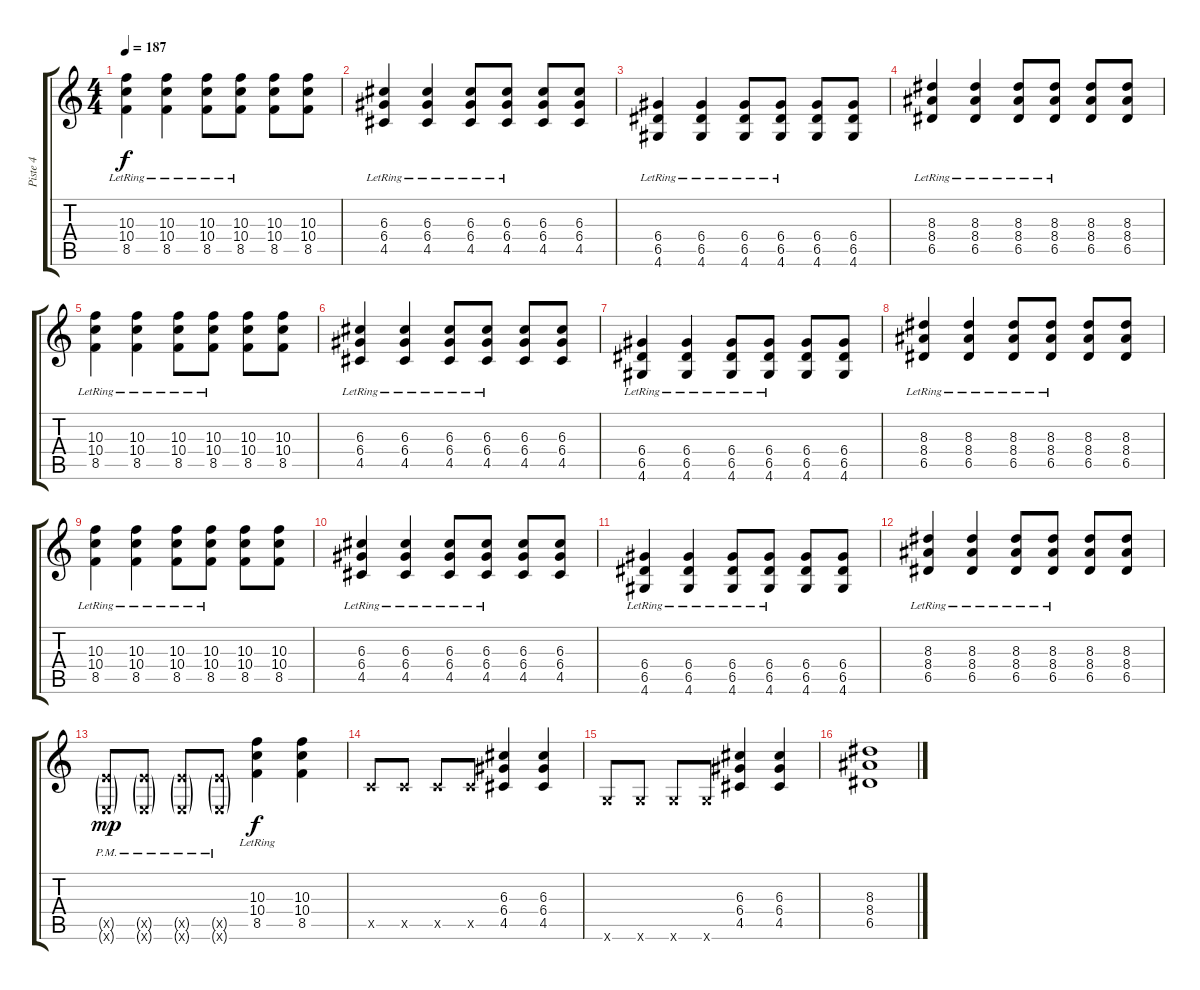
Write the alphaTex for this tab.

\track ("Piste 4" "Piste 4") {instrument overdrivenguitar}
\staff {score tabs}
\tuning (E4 B3 G3 D3 A2 E2) {hide}
\ts (4 4)
\tempo 187
\clef g2
\ks c
(10.3{lr} 10.4{lr} 8.5{lr}).4{dy f} (10.3{lr} 10.4{lr} 8.5{lr}).4 (10.3{lr} 10.4{lr} 8.5{lr}).8 (10.3{lr} 10.4{lr} 8.5{lr}).8 (10.3 10.4 8.5).8 (10.3 10.4 8.5).8 |
(6.3{lr} 6.4{lr} 4.5).4 (6.3{lr} 6.4{lr} 4.5{lr}).4 (6.3{lr} 6.4{lr} 4.5{lr}).8 (6.3{lr} 6.4{lr} 4.5{lr}).8 (6.3 6.4 4.5).8 (6.3 6.4 4.5).8 |
(6.4{lr} 6.5 4.6).4 (6.4{lr} 6.5{lr} 4.6).4 (6.4{lr} 6.5{lr} 4.6).8 (6.4{lr} 6.5{lr} 4.6).8 (6.4 6.5 4.6).8 (6.4 6.5 4.6).8 |
(8.3{lr} 8.4{lr} 6.5{lr}).4 (8.3{lr} 8.4{lr} 6.5{lr}).4 (8.3{lr} 8.4{lr} 6.5{lr}).8 (8.3{lr} 8.4{lr} 6.5{lr}).8 (8.3 8.4 6.5).8 (8.3 8.4 6.5).8 |
(10.3{lr} 10.4{lr} 8.5{lr}).4 (10.3{lr} 10.4{lr} 8.5{lr}).4 (10.3{lr} 10.4{lr} 8.5{lr}).8 (10.3{lr} 10.4{lr} 8.5{lr}).8 (10.3 10.4 8.5).8 (10.3 10.4 8.5).8 |
(6.3{lr} 6.4{lr} 4.5).4 (6.3{lr} 6.4{lr} 4.5{lr}).4 (6.3{lr} 6.4{lr} 4.5{lr}).8 (6.3{lr} 6.4{lr} 4.5{lr}).8 (6.3 6.4 4.5).8 (6.3 6.4 4.5).8 |
(6.4{lr} 6.5 4.6).4 (6.4{lr} 6.5{lr} 4.6).4 (6.4{lr} 6.5{lr} 4.6).8 (6.4{lr} 6.5{lr} 4.6).8 (6.4 6.5 4.6).8 (6.4 6.5 4.6).8 |
(8.3{lr} 8.4{lr} 6.5{lr}).4 (8.3{lr} 8.4{lr} 6.5{lr}).4 (8.3{lr} 8.4{lr} 6.5{lr}).8 (8.3{lr} 8.4{lr} 6.5{lr}).8 (8.3 8.4 6.5).8 (8.3 8.4 6.5).8 |
(10.3{lr} 10.4{lr} 8.5{lr}).4 (10.3{lr} 10.4{lr} 8.5{lr}).4 (10.3{lr} 10.4{lr} 8.5{lr}).8 (10.3{lr} 10.4{lr} 8.5{lr}).8 (10.3 10.4 8.5).8 (10.3 10.4 8.5).8 |
(6.3{lr} 6.4{lr} 4.5).4 (6.3{lr} 6.4{lr} 4.5{lr}).4 (6.3{lr} 6.4{lr} 4.5{lr}).8 (6.3{lr} 6.4{lr} 4.5{lr}).8 (6.3 6.4 4.5).8 (6.3 6.4 4.5).8 |
(6.4{lr} 6.5 4.6).4 (6.4{lr} 6.5{lr} 4.6).4 (6.4{lr} 6.5{lr} 4.6).8 (6.4{lr} 6.5{lr} 4.6).8 (6.4 6.5 4.6).8 (6.4 6.5 4.6).8 |
(8.3{lr} 8.4{lr} 6.5{lr}).4 (8.3{lr} 8.4{lr} 6.5{lr}).4 (8.3{lr} 8.4{lr} 6.5{lr}).8 (8.3{lr} 8.4{lr} 6.5{lr}).8 (8.3 8.4 6.5).8 (8.3 8.4 6.5).8 |
(7.5{g x} 0.6{g pm x}).8{dy mp} (7.5{g x} 0.6{g pm x}).8 (7.5{g x} 0.6{g pm x}).8 (7.5{g x} 0.6{g pm x}).8 (10.3{lr} 10.4{lr} 8.5{lr}).4{dy f} (10.3 10.4 8.5).4 |
3.5{x}.8 3.5{x}.8 3.5{x}.8 3.5{x}.8 (6.3 6.4 4.5).4 (6.3 6.4 4.5).4 |
3.6{x}.8 3.6{x}.8 3.6{x}.8 3.6{x}.8 (6.3 6.4 4.5).4 (6.3 6.4 4.5).4 |
(8.3 8.4 6.5).1
